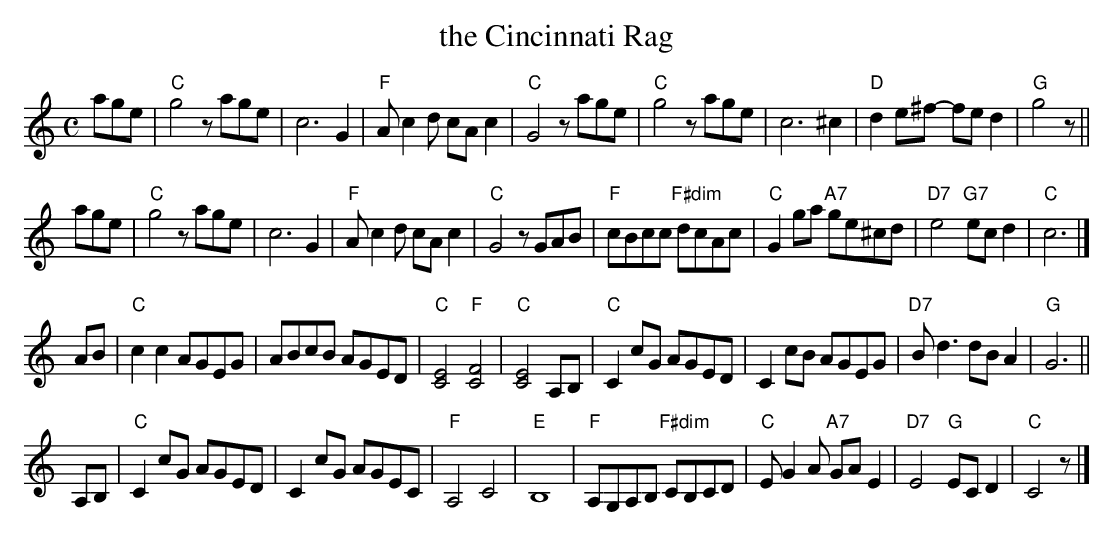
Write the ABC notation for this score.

X:1
T: the Cincinnati Rag
M: C
L: 1/8
K: C
age \
| "C"g4  zage | c6 G2 | "F"Ac2d cAc2 | "C"G4  zage \
| "C"g4  zage | c6 ^c2 | "D"d2e^f- fed2 | "G"g4 z ||
age \
| "C"g4  zage | c6 G2 | "F"Ac2d cAc2 | "C"G4  zGAB \
| "F"cBcc "F#dim"dcAc | "C"G2ga "A7"ge^cd | "D7"e4 "G7"ecd2 | "C"c6 |]
AB \
| "C"c2c2 AGEG | ABcB AGED | "C"[E4C4] "F"[F4C4] | "C"[E4C4] A,B, \
| "C"C2cG AGED | C2cB AGEG | "D7"Bd3 dBA2 | "G"G6 ||
A,B, \
| "C"C2cG AGED | C2cG AGEC | "F"A,4 C4 | "E"B,8 \
| "F"A,G,A,B, "F#dim"CB,CD | "C"EG2A "A7"GAE2 | "D7"E4 "G"ECD2 | "C"C4 z |]
